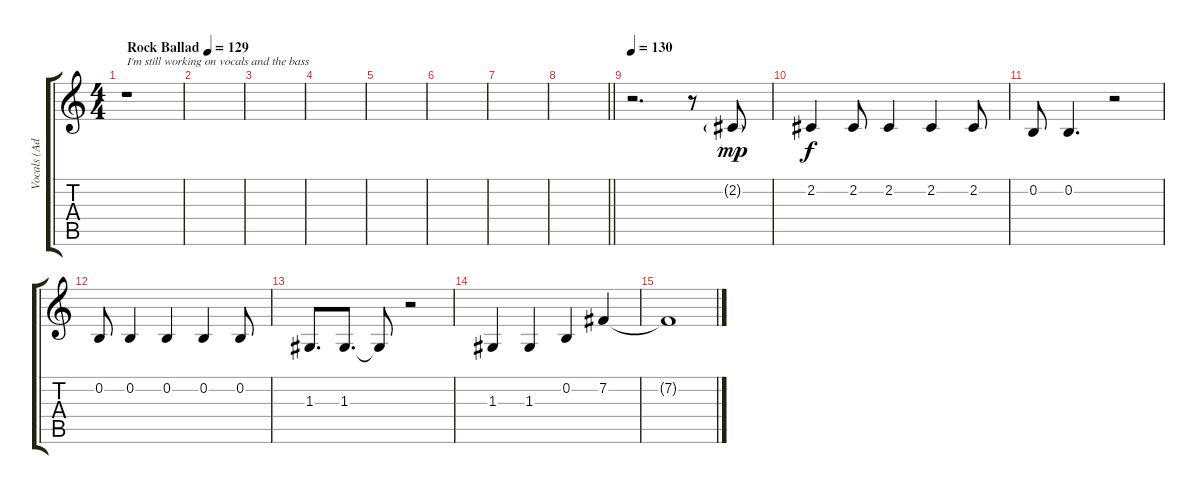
\track ("Vocals (Adam Levine)" "Vocals (Ad") {mute instrument lead2sawtooth}
\staff {score tabs}
\tuning (E4 B3 G3 D3 A2 E2) {hide}
\ts (4 4)
\tempo (129 "Rock Ballad")
\clef g2
\ks c
r.1{txt "I'm still working on vocals and the bass" dy mp instrument lead2sawtooth} |
|
|
|
|
|
|
\barLineRight lightlight
|
\tempo 130
r.2{d} r.8 2.2{g}.8 |
2.2.4{dy f} 2.2.8 2.2.4 2.2.4 2.2.8 |
0.2.8 0.2.4{d} r.2 |
0.2.8 0.2.4 0.2.4 0.2.4 0.2.8 |
1.3.8{d} 1.3.8{d} 1.3{t}.8 r.2 |
1.3.4 1.3.4 0.2.4 7.2.4 |
7.2{t}.1
